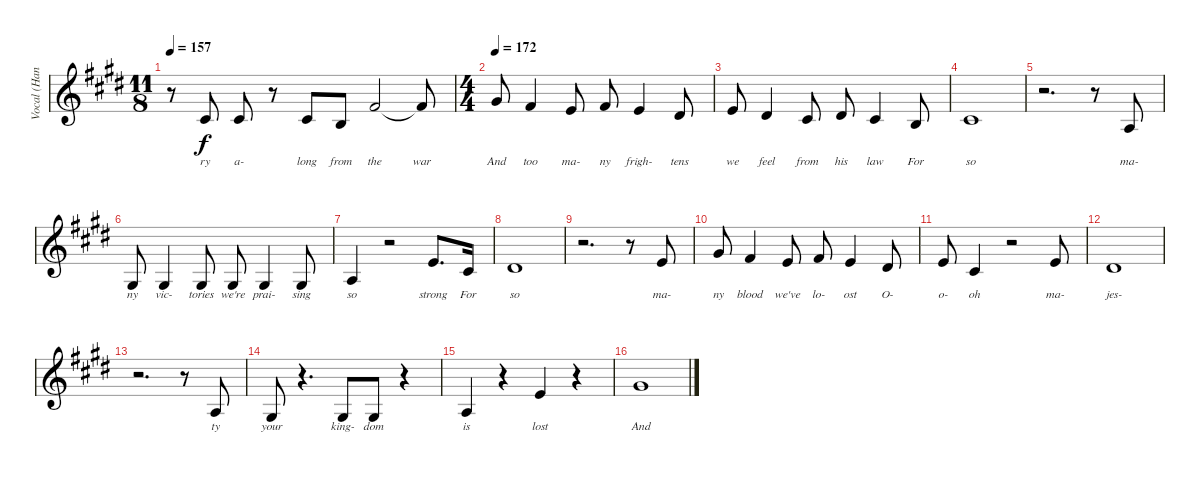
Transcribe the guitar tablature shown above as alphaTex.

\track ("Vocal (Hansi Kursch)" "Vocal (Han") {instrument flute}
\staff {score}
\tuning (E4 B3 G3 D3 A2 E2) {hide}
\ts (11 8)
\tempo 157
\clef g2
\ks c#minor
r.8{dy f} 11.4.8{lyrics (0 "ry") lyrics (1 "") lyrics (2 "") lyrics (3 "") lyrics (4 "")} 11.4.8{lyrics (0 "a-") lyrics (1 "") lyrics (2 "") lyrics (3 "") lyrics (4 "")} r.8 11.4.8{lyrics (0 "long") lyrics (1 "") lyrics (2 "") lyrics (3 "") lyrics (4 "")} 9.4.8{lyrics (0 "from") lyrics (1 "") lyrics (2 "") lyrics (3 "") lyrics (4 "")} 11.3.2{lyrics (0 "the") lyrics (1 "") lyrics (2 "") lyrics (3 "") lyrics (4 "")} 11.3{t}.8{lyrics (0 "war") lyrics (1 "") lyrics (2 "") lyrics (3 "") lyrics (4 "")} |
\ts (4 4)
\tempo 172
9.2.8{lyrics (0 "And") lyrics (1 "") lyrics (2 "") lyrics (3 "") lyrics (4 "")} 11.3.4{lyrics (0 "too") lyrics (1 "") lyrics (2 "") lyrics (3 "") lyrics (4 "")} 9.3.8{lyrics (0 "ma-") lyrics (1 "") lyrics (2 "") lyrics (3 "") lyrics (4 "")} 11.3.8{lyrics (0 "ny") lyrics (1 "") lyrics (2 "") lyrics (3 "") lyrics (4 "")} 9.3.4{lyrics (0 "frigh-") lyrics (1 "") lyrics (2 "") lyrics (3 "") lyrics (4 "")} 8.3.8{lyrics (0 "tens") lyrics (1 "") lyrics (2 "") lyrics (3 "") lyrics (4 "")} |
9.3.8{lyrics (0 "we") lyrics (1 "") lyrics (2 "") lyrics (3 "") lyrics (4 "")} 8.3.4{lyrics (0 "feel") lyrics (1 "") lyrics (2 "") lyrics (3 "") lyrics (4 "")} 11.4.8{lyrics (0 "from") lyrics (1 "") lyrics (2 "") lyrics (3 "") lyrics (4 "")} 8.3.8{lyrics (0 "his") lyrics (1 "") lyrics (2 "") lyrics (3 "") lyrics (4 "")} 11.4.4{lyrics (0 "law") lyrics (1 "") lyrics (2 "") lyrics (3 "") lyrics (4 "")} 9.4.8{lyrics (0 "For") lyrics (1 "") lyrics (2 "") lyrics (3 "") lyrics (4 "")} |
11.4.1{lyrics (0 "so") lyrics (1 "") lyrics (2 "") lyrics (3 "") lyrics (4 "")} |
r.2{d} r.8 12.5.8{lyrics (0 "ma-") lyrics (1 "") lyrics (2 "") lyrics (3 "") lyrics (4 "")} |
11.5.8{lyrics (0 "ny") lyrics (1 "") lyrics (2 "") lyrics (3 "") lyrics (4 "")} 11.5.4{lyrics (0 "vic-") lyrics (1 "") lyrics (2 "") lyrics (3 "") lyrics (4 "")} 11.5.8{lyrics (0 "tories") lyrics (1 "") lyrics (2 "") lyrics (3 "") lyrics (4 "")} 11.5.8{lyrics (0 "we're") lyrics (1 "") lyrics (2 "") lyrics (3 "") lyrics (4 "")} 11.5.4{lyrics (0 "prai-") lyrics (1 "") lyrics (2 "") lyrics (3 "") lyrics (4 "")} 11.5.8{lyrics (0 "sing") lyrics (1 "") lyrics (2 "") lyrics (3 "") lyrics (4 "")} |
12.5.4{lyrics (0 "so") lyrics (1 "") lyrics (2 "") lyrics (3 "") lyrics (4 "")} r.2 9.3.8{d lyrics (0 "strong") lyrics (1 "") lyrics (2 "") lyrics (3 "") lyrics (4 "")} 11.4.16{lyrics (0 "For") lyrics (1 "") lyrics (2 "") lyrics (3 "") lyrics (4 "")} |
8.3.1{lyrics (0 "so") lyrics (1 "") lyrics (2 "") lyrics (3 "") lyrics (4 "")} |
r.2{d} r.8 9.3.8{lyrics (0 "ma-") lyrics (1 "") lyrics (2 "") lyrics (3 "") lyrics (4 "")} |
9.2.8{lyrics (0 "ny") lyrics (1 "") lyrics (2 "") lyrics (3 "") lyrics (4 "")} 11.3.4{lyrics (0 "blood") lyrics (1 "") lyrics (2 "") lyrics (3 "") lyrics (4 "")} 9.3.8{lyrics (0 "we've") lyrics (1 "") lyrics (2 "") lyrics (3 "") lyrics (4 "")} 11.3.8{lyrics (0 "lo-") lyrics (1 "") lyrics (2 "") lyrics (3 "") lyrics (4 "")} 9.3.4{lyrics (0 "ost") lyrics (1 "") lyrics (2 "") lyrics (3 "") lyrics (4 "")} 8.3.8{lyrics (0 "O-") lyrics (1 "") lyrics (2 "") lyrics (3 "") lyrics (4 "")} |
9.3.8{lyrics (0 "o-") lyrics (1 "") lyrics (2 "") lyrics (3 "") lyrics (4 "")} 11.4.4{lyrics (0 "oh") lyrics (1 "") lyrics (2 "") lyrics (3 "") lyrics (4 "")} r.2 9.3.8{lyrics (0 "ma-") lyrics (1 "") lyrics (2 "") lyrics (3 "") lyrics (4 "")} |
8.3.1{lyrics (0 "jes-") lyrics (1 "") lyrics (2 "") lyrics (3 "") lyrics (4 "")} |
r.2{d} r.8 12.5.8{lyrics (0 "ty") lyrics (1 "") lyrics (2 "") lyrics (3 "") lyrics (4 "")} |
11.5.8{lyrics (0 "your") lyrics (1 "") lyrics (2 "") lyrics (3 "") lyrics (4 "")} r.4{d} 11.5.8{lyrics (0 "king-") lyrics (1 "") lyrics (2 "") lyrics (3 "") lyrics (4 "")} 11.5.8{lyrics (0 "dom") lyrics (1 "") lyrics (2 "") lyrics (3 "") lyrics (4 "")} r.4 |
12.5.4{lyrics (0 "is") lyrics (1 "") lyrics (2 "") lyrics (3 "") lyrics (4 "")} r.4 9.3.4{lyrics (0 "lost") lyrics (1 "") lyrics (2 "") lyrics (3 "") lyrics (4 "")} r.4 |
18.4.1{lyrics (0 "And") lyrics (1 "") lyrics (2 "") lyrics (3 "") lyrics (4 "")}
